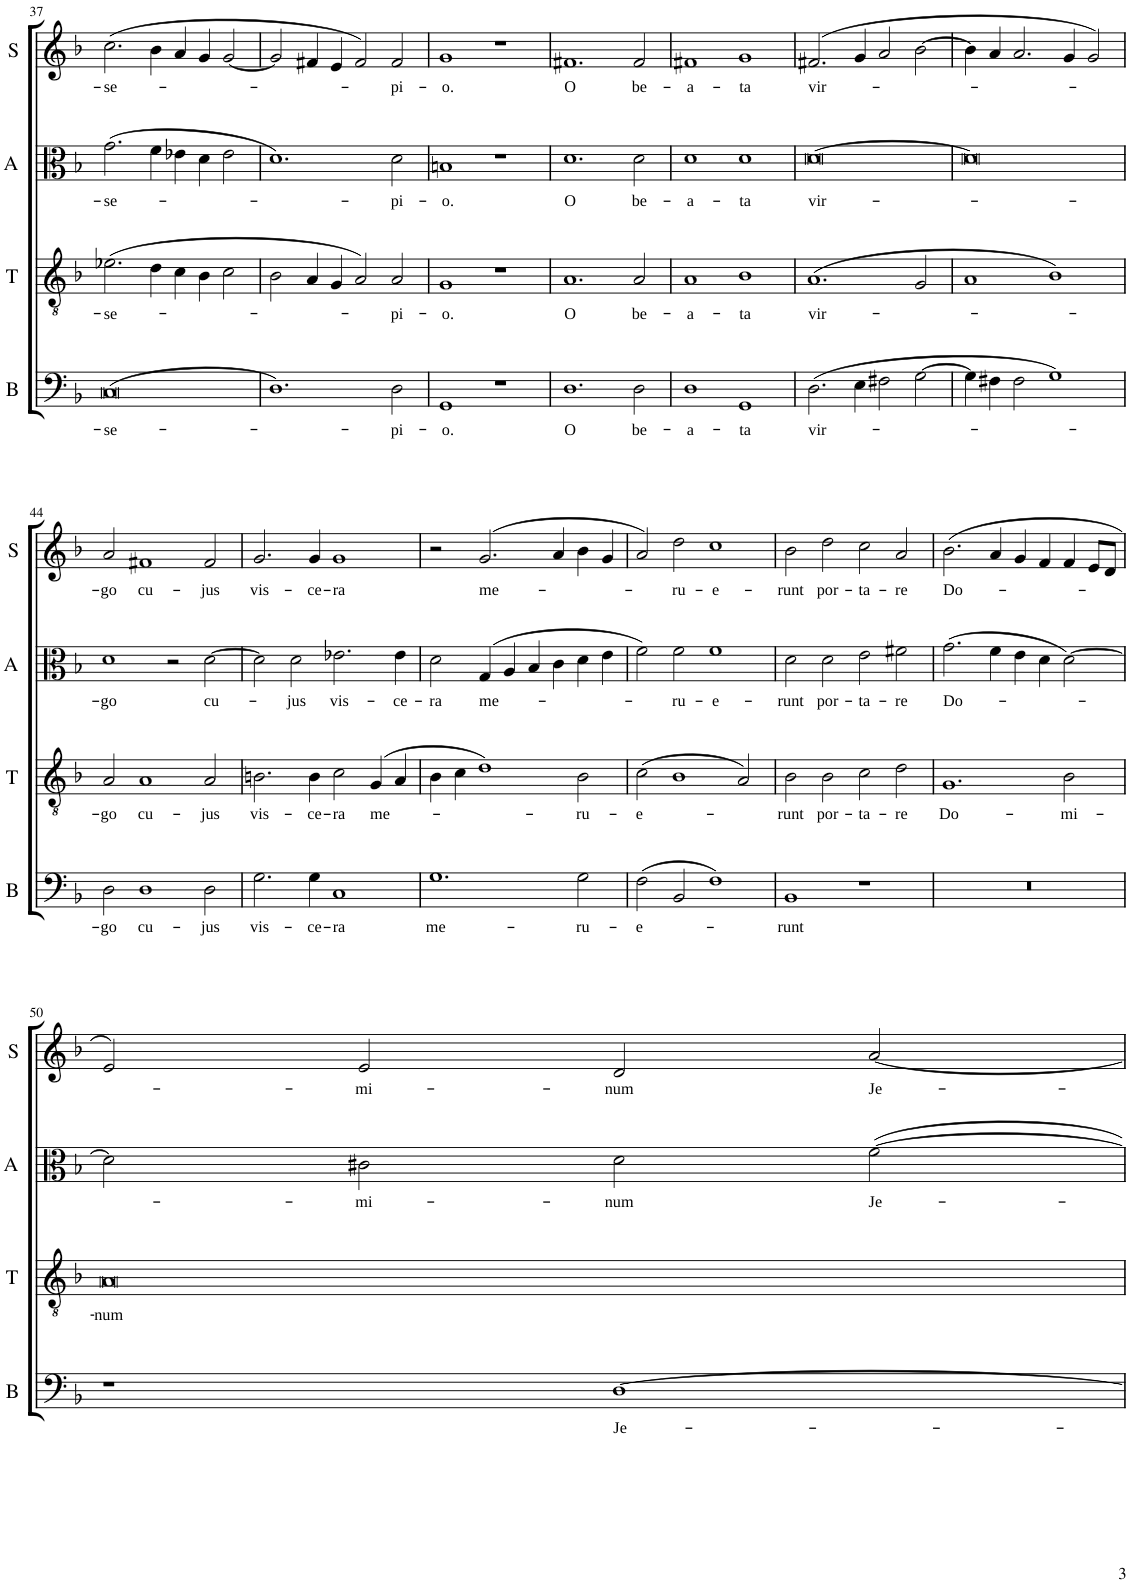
**kern	**text	**kern	**text	**kern	**text	**kern	**text
*part4	*part4	*part3	*part3	*part2	*part2	*part1	*part1
*staff4	*staff4	*staff3	*staff3	*staff2	*staff2	*staff1	*staff1
*I"Bajo	*	*I"Tenor	*	*I"Alto	*	*I"Soprano	*
*I'B	*	*I'T	*	*I'A	*	*I'S	*
!!LO:PB:g=z
*clefF4	*	*clefGv2	*	*clefC3	*	*clefG2	*
*k[b-]	*	*k[b-]	*	*k[b-]	*	*k[b-]	*
*d:	*	*d:	*	*d:	*	*d:	*
*M4/2	*	*M4/2	*	*M4/2	*	*M4/2	*
=37	=37	=37	=37	=37	=37	=37	=37
!	!LO:LY:b	!	!LO:LY:b	!	!LO:LY:b	!	!LO:LY:b
(>0C	-se-	(>2.e-X\	-se-	(>2.g\	-se-	(>2.cc\	-se-
.	.	4d\	.	4f\	.	4b-\	.
.	.	4c\	.	4e-X\	.	4a/	.
.	.	4B-\	.	4d\	.	4g/	.
.	.	2c\	.	2e-\	.	[2g/	.
=38	=38	=38	=38	=38	=38	=38	=38
1.D)	.	2B-\	.	1.d)	.	2g/]	.
.	.	4A/	.	.	.	4f#X/	.
.	.	4G/	.	.	.	4e/	.
.	.	2A/)	.	.	.	2f#/)	.
!	!LO:LY:b	!	!LO:LY:b	!	!LO:LY:b	!	!LO:LY:b
2D\	-pi-	2A/	-pi-	2d\	-pi-	2f#/	-pi-
=39	=39	=39	=39	=39	=39	=39	=39
!	!LO:LY:b	!	!LO:LY:b	!	!LO:LY:b	!	!LO:LY:b
1GG	-o.	1G	-o.	1Bn	-o.	1g	-o.
1r	.	1r	.	1r	.	1r	.
=40	=40	=40	=40	=40	=40	=40	=40
!	!LO:LY:b	!	!LO:LY:b	!	!LO:LY:b	!	!LO:LY:b
1.D	O	1.A	O	1.d	O	1.f#X	O
!	!LO:LY:b	!	!LO:LY:b	!	!LO:LY:b	!	!LO:LY:b
2D\	be-	2A/	be-	2d\	be-	2f#/	be-
=41	=41	=41	=41	=41	=41	=41	=41
!	!LO:LY:b	!	!LO:LY:b	!	!LO:LY:b	!	!LO:LY:b
1D	-a-	1A	-a-	1d	-a-	1f#X	-a-
!	!LO:LY:b	!	!LO:LY:b	!	!LO:LY:b	!	!LO:LY:b
1GG	-ta	1B-	-ta	1d	-ta	1g	-ta
=42	=42	=42	=42	=42	=42	=42	=42
!	!LO:LY:b	!	!LO:LY:b	!	!LO:LY:b	!	!LO:LY:b
(>2.D\	vir-	(>1.A	vir-	[0d	vir-	(>2.f#X/	vir-
4E\	.	.	.	.	.	4g/	.
2F#X\	.	.	.	.	.	2a/	.
[2G\	.	2G/	.	.	.	[2b-\	.
=43	=43	=43	=43	=43	=43	=43	=43
4G\]	.	1A	.	0d]	.	4b-\]	.
4F#X\	.	.	.	.	.	4a/	.
2F#\	.	.	.	.	.	2.a/	.
1G)	.	1B-)	.	.	.	.	.
.	.	.	.	.	.	4g/	.
.	.	.	.	.	.	2g/)	.
!!LO:LB:g=z
=44	=44	=44	=44	=44	=44	=44	=44
!	!LO:LY:b	!	!LO:LY:b	!	!LO:LY:b	!	!LO:LY:b
2D\	-go	2A/	-go	1d	-go	2a/	-go
!	!LO:LY:b	!	!LO:LY:b	!	!	!	!LO:LY:b
1D	cu-	1A	cu-	.	.	1f#X	cu-
.	.	.	.	2r	.	.	.
!	!LO:LY:b	!	!LO:LY:b	!	!LO:LY:b	!	!LO:LY:b
2D\	-jus	2A/	-jus	[2d\	cu-	2f#/	-jus
=45	=45	=45	=45	=45	=45	=45	=45
!	!LO:LY:b	!	!LO:LY:b	!	!	!	!LO:LY:b
2.G\	vis-	2.Bn\	vis-	2d\]	.	2.g/	vis-
!	!	!	!	!	!LO:LY:b	!	!
.	.	.	.	2d\	-jus	.	.
!	!LO:LY:b	!	!LO:LY:b	!	!	!	!LO:LY:b
4G\	-ce-	4B\	-ce-	.	.	4g/	-ce-
!	!LO:LY:b	!	!LO:LY:b	!	!LO:LY:b	!	!LO:LY:b
1C	-ra	2c\	-ra	2.e-X\	vis-	1g	-ra
!	!	!	!LO:LY:b	!	!	!	!
.	.	(>4G/	me-	.	.	.	.
!	!	!	!	!	!LO:LY:b	!	!
.	.	4A/	.	4e-\	-ce-	.	.
=46	=46	=46	=46	=46	=46	=46	=46
!	!LO:LY:b	!	!	!	!LO:LY:b	!	!
1.G	me-	4B-\	.	2d\	-ra	2r	.
.	.	4c\	.	.	.	.	.
!	!	!	!	!	!LO:LY:b	!	!LO:LY:b
.	.	1d)	.	(>4G/	me-	(>2.g/	me-
.	.	.	.	4A/	.	.	.
.	.	.	.	4B-/	.	.	.
.	.	.	.	4c\	.	4a/	.
!	!LO:LY:b	!	!LO:LY:b	!	!	!	!
2G\	-ru-	2B-\	-ru-	4d\	.	4b-\	.
.	.	.	.	4e\	.	4g/	.
=47	=47	=47	=47	=47	=47	=47	=47
!	!LO:LY:b	!	!LO:LY:b	!	!	!	!
(>2F\	-e-	(>2c\	-e-	2f\)	.	2a/)	.
!	!	!	!	!	!LO:LY:b	!	!LO:LY:b
2BB-/	.	1B-	.	2f\	-ru-	2dd\	-ru-
!	!	!	!	!	!LO:LY:b	!	!LO:LY:b
1F)	.	.	.	1f	-e-	1cc	-e-
.	.	2A/)	.	.	.	.	.
=48	=48	=48	=48	=48	=48	=48	=48
!	!LO:LY:b	!	!LO:LY:b	!	!LO:LY:b	!	!LO:LY:b
1BB-	-runt	2B-\	-runt	2d\	-runt	2b-\	-runt
!	!	!	!LO:LY:b	!	!LO:LY:b	!	!LO:LY:b
.	.	2B-\	por-	2d\	por-	2dd\	por-
!	!	!	!LO:LY:b	!	!LO:LY:b	!	!LO:LY:b
1r	.	2c\	-ta-	2e\	-ta-	2cc\	-ta-
!	!	!	!LO:LY:b	!	!LO:LY:b	!	!LO:LY:b
.	.	2d\	-re	2f#X\	-re	2a/	-re
=49	=49	=49	=49	=49	=49	=49	=49
!	!	!	!LO:LY:b	!	!LO:LY:b	!	!LO:LY:b
0r	.	1.G	Do-	(>2.g\	Do-	(>2.b-\	Do-
.	.	.	.	4f\	.	4a/	.
.	.	.	.	4e\	.	4g/	.
.	.	.	.	4d\	.	4f/	.
!	!	!	!LO:LY:b	!	!	!	!
.	.	2B-\	-mi-	[2d\)	.	4f/	.
.	.	.	.	.	.	8e/L	.
.	.	.	.	.	.	8d/J	.
!!LO:LB:g=z
=50	=50	=50	=50	=50	=50	=50	=50
!	!	!	!LO:LY:b	!	!	!	!
1r	.	0A	-num	2d\]	.	2e/)	.
!	!	!	!	!	!LO:LY:b	!	!LO:LY:b
.	.	.	.	2c#X\	-mi-	2e/	-mi-
!	!LO:LY:b	!	!	!	!LO:LY:b	!	!LO:LY:b
[1D	Je-	.	.	2d\	-num	2d/	-num
!	!	!	!	!	!LO:LY:b	!	!LO:LY:b
.	.	.	.	[2f\	Je-	[2a/	Je-
=	=	=	=	=	=	=	=
*-	*-	*-	*-	*-	*-	*-	*-
